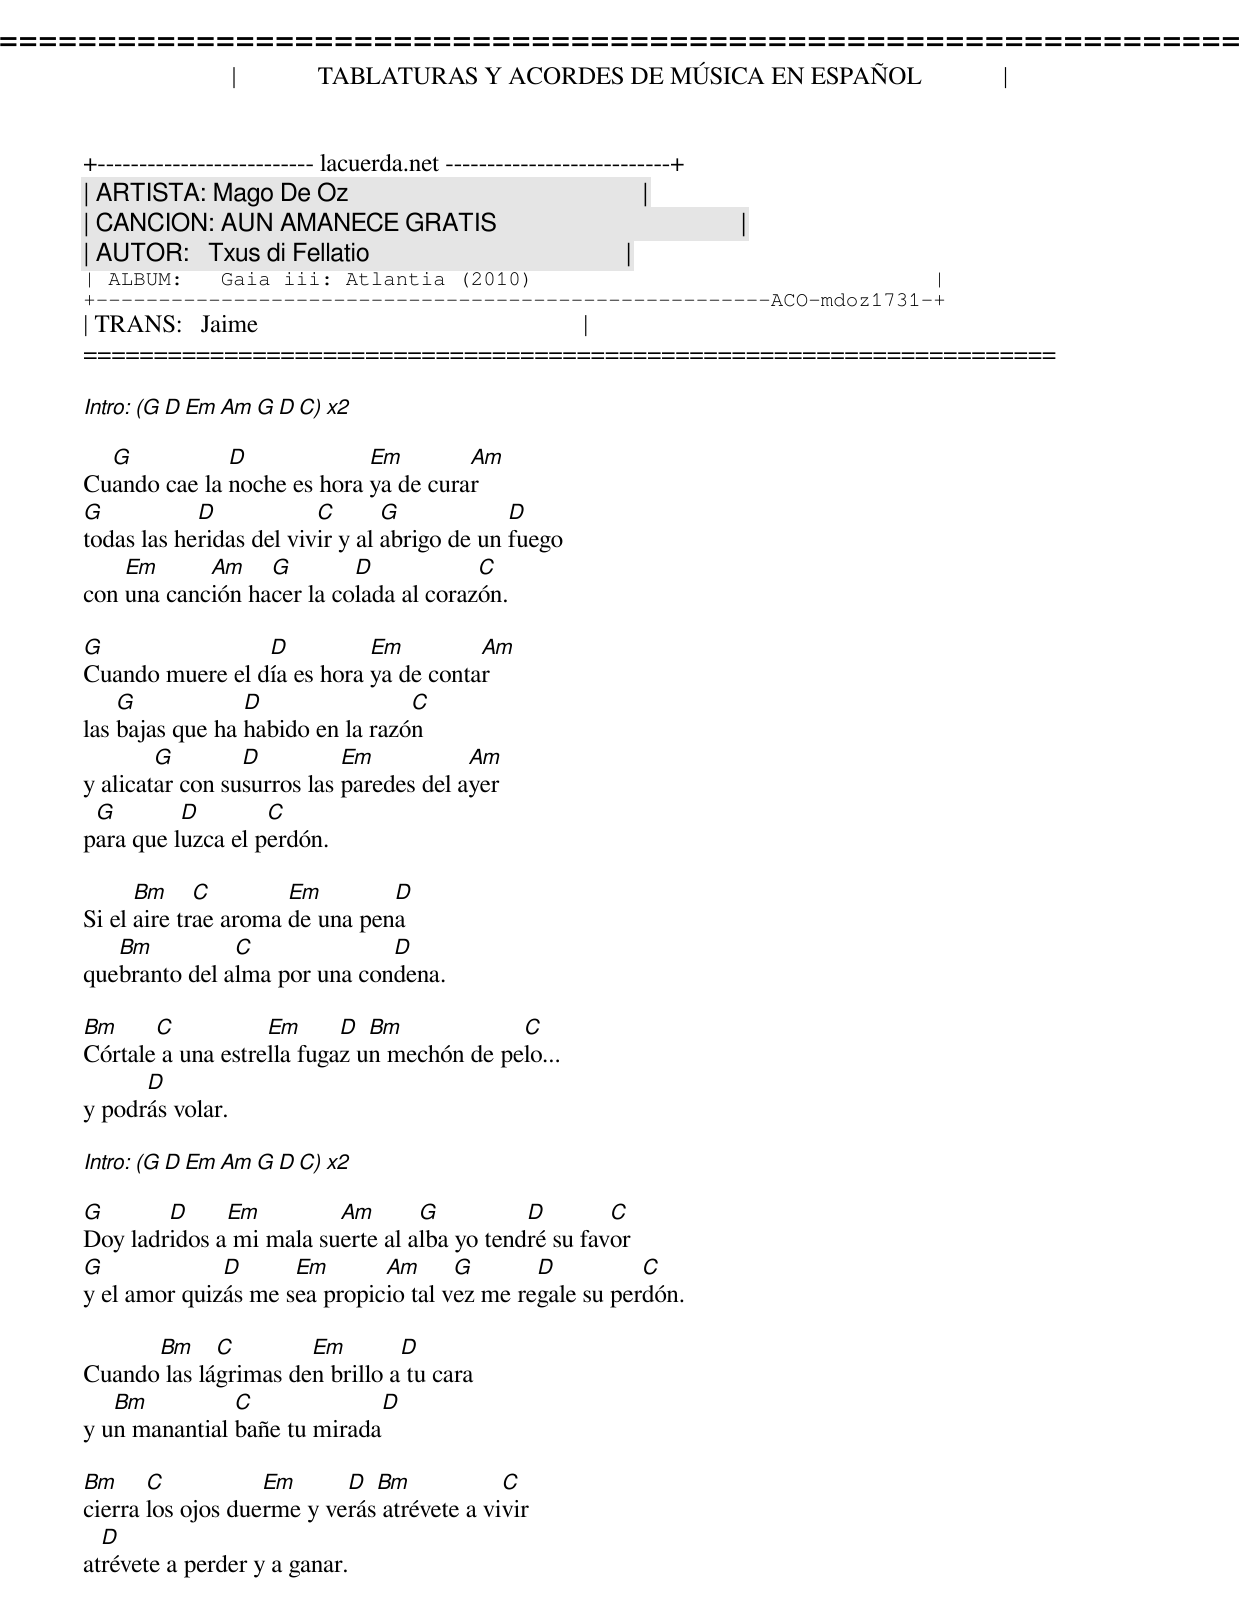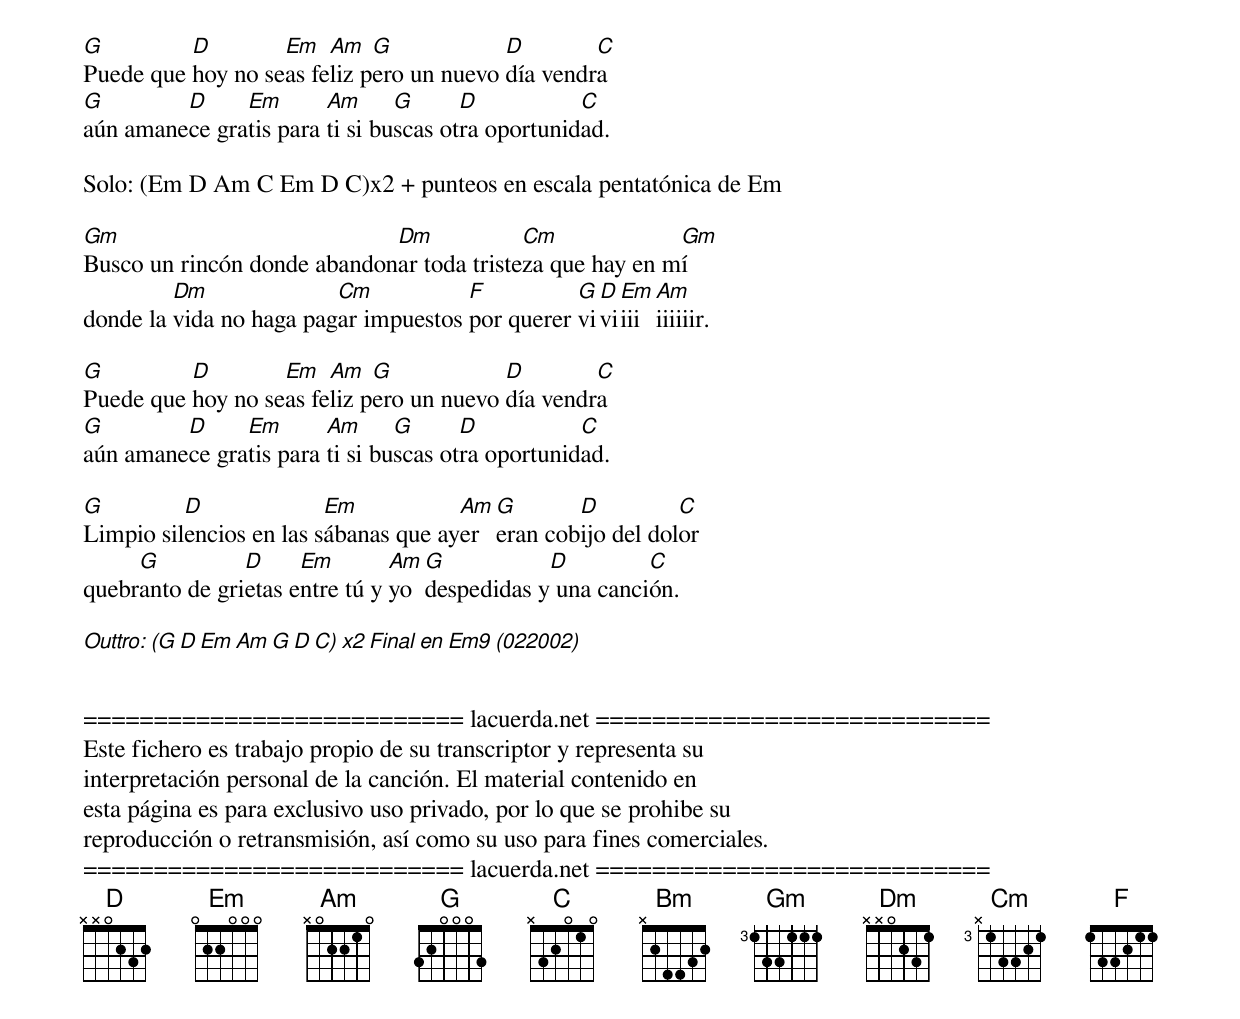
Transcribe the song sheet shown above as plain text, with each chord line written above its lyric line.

=====================================================================
|             TABLATURAS Y ACORDES DE MÚSICA EN ESPAÑOL             |
+-------------------------- lacuerda.net ---------------------------+
| ARTISTA: Mago De Oz                                               |
| CANCION: AUN AMANECE GRATIS                                       |
| AUTOR:   Txus di Fellatio                                         |
| ALBUM:   Gaia iii: Atlantia (2010)                                |
+------------------------------------------------------ACO-mdoz1731-+
| TRANS:   Jaime                                                    |
=====================================================================

Intro: (G D Em Am G D C) x2

  G           D             Em        Am
Cuando cae la noche es hora ya de curar
G           D            C       G            D
todas las heridas del vivir y al abrigo de un fuego
    Em      Am    G        D            C
con una canción hacer la colada al corazón.

G                D          Em         Am
Cuando muere el día es hora ya de contar
    G            D                C
las bajas que ha habido en la razón
        G        D          Em           Am
y alicatar con susurros las paredes del ayer
 G        D        C
para que luzca el perdón.

      Bm     C        Em        D
Si el aire trae aroma de una pena
   Bm          C              D
quebranto del alma por una condena.

Bm     C           Em      D  Bm            C
Córtale a una estrella fugaz un mechón de pelo...
      D
y podrás volar.

Intro: (G D Em Am G D C) x2

G       D     Em         Am       G          D        C
Doy ladridos a mi mala suerte al alba yo tendré su favor
G             D      Em       Am      G       D          C
y el amor quizás me sea propicio tal vez me regale su perdón.

      Bm     C        Em        D
Cuando las lágrimas den brillo a tu cara
   Bm          C              D
y un manantial bañe tu mirada

Bm     C           Em      D  Bm            C
cierra los ojos duerme y verás atrévete a vivir
  D
atrévete a perder y a ganar.

G         D        Em   Am   G            D        C
Puede que hoy no seas feliz pero un nuevo día vendra
G        D     Em       Am      G      D           C
aún amanece gratis para ti si buscas otra oportunidad.

Solo: (Em D Am C Em D C)x2 + punteos en escala pentatónica de Em

Gm                           Dm            Cm             Gm
Busco un rincón donde abandonar toda tristeza que hay en mí
         Dm              Cm           F          G D Em Am
donde la vida no haga pagar impuestos por querer viviiiiiiiiiir.

G         D        Em   Am   G            D        C
Puede que hoy no seas feliz pero un nuevo día vendra
G        D     Em       Am      G      D           C
aún amanece gratis para ti si buscas otra oportunidad.

G         D              Em           Am G       D          C
Limpio silencios en las sábanas que ayer eran cobijo del dolor
     G          D     Em        Am G           D         C
quebranto de grietas entre tú y yo despedidas y una canción.

Outtro: (G D Em Am G D C) x2                Final en Em9 (022002)


=========================== lacuerda.net ============================
Este fichero es trabajo propio de su transcriptor y representa su
interpretación personal de la canción. El material contenido en
esta página es para exclusivo uso privado, por lo que se prohibe su
reproducción o retransmisión, así como su uso para fines comerciales.
=========================== lacuerda.net ============================
